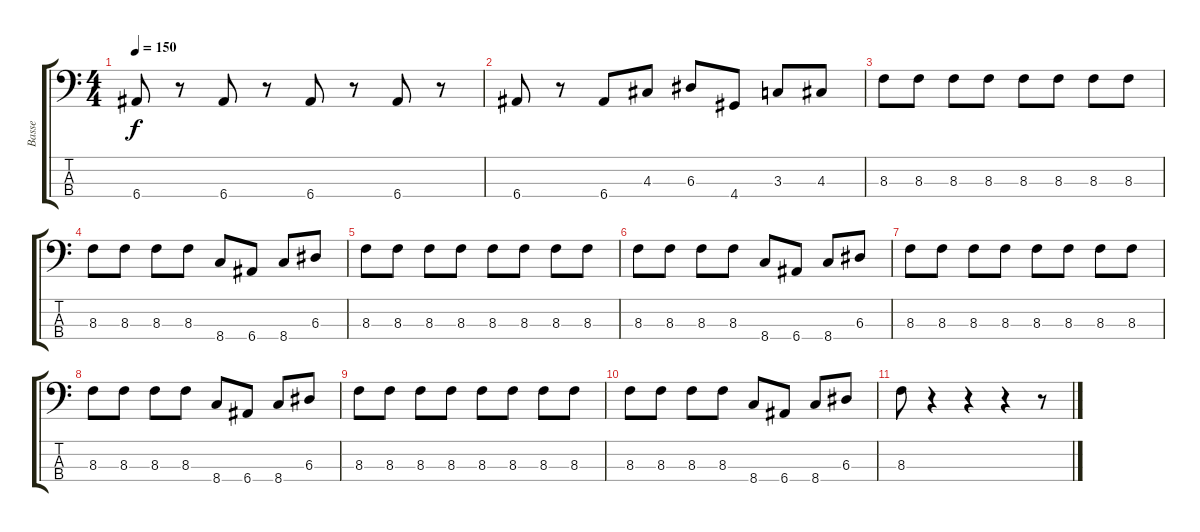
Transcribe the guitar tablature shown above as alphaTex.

\track ("Basse" "Basse") {instrument electricbasspick}
\staff {score tabs}
\tuning (G2 D2 A1 E1) {hide}
\ts (4 4)
\tempo 150
\clef f4
\ks c
6.4.8{dy f} r.8 6.4.8 r.8 6.4.8 r.8 6.4.8 r.8 |
6.4.8 r.8 6.4.8 4.3.8 6.3.8 4.4.8 3.3.8 4.3.8 |
8.3.8 8.3.8 8.3.8 8.3.8 8.3.8 8.3.8 8.3.8 8.3.8 |
8.3.8 8.3.8 8.3.8 8.3.8 8.4.8 6.4.8 8.4.8 6.3.8 |
8.3.8 8.3.8 8.3.8 8.3.8 8.3.8 8.3.8 8.3.8 8.3.8 |
8.3.8 8.3.8 8.3.8 8.3.8 8.4.8 6.4.8 8.4.8 6.3.8 |
8.3.8 8.3.8 8.3.8 8.3.8 8.3.8 8.3.8 8.3.8 8.3.8 |
8.3.8 8.3.8 8.3.8 8.3.8 8.4.8 6.4.8 8.4.8 6.3.8 |
8.3.8 8.3.8 8.3.8 8.3.8 8.3.8 8.3.8 8.3.8 8.3.8 |
8.3.8 8.3.8 8.3.8 8.3.8 8.4.8 6.4.8 8.4.8 6.3.8 |
8.3.8 r.4 r.4 r.4 r.8
